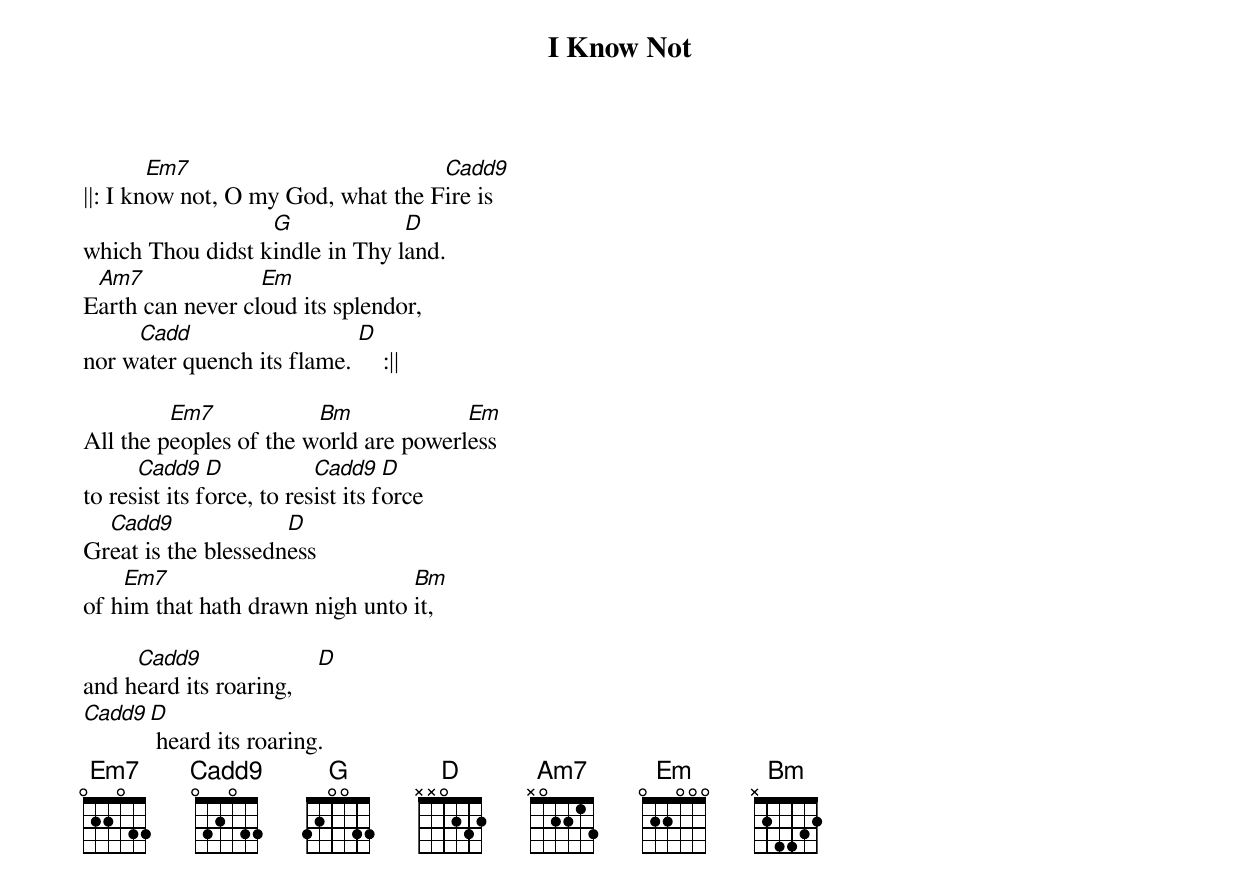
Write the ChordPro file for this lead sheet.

{title: I Know Not}
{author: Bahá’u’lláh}
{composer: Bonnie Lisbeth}
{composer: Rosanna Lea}
{define: Cadd9 base-fret 1 frets 0 3 2 0 3 3}
{define: G base-fret 1 frets 3 2 0 0 3 3}
{define: Em7 base-fret 1 frets 0 2 2 0 3 3}

||: I kn[Em7]ow not, O my God, what the F[Cadd9]ire is
which Thou didst k[G]indle in Thy l[D]and.
E[Am7]arth can never cl[Em]oud its splendor,
nor w[Cadd]ater quench its flame. [D]    :||

All the p[Em7]eoples of the w[Bm]orld are powerl[Em]ess
to res[Cadd9]ist its f[D]orce, to res[Cadd9]ist its f[D]orce
Gr[Cadd9]eat is the blessedn[D]ess
of h[Em7]im that hath drawn nigh unto [Bm]it,

and h[Cadd9]eard its roaring,    [D]
[Cadd9][D] heard its roaring.
